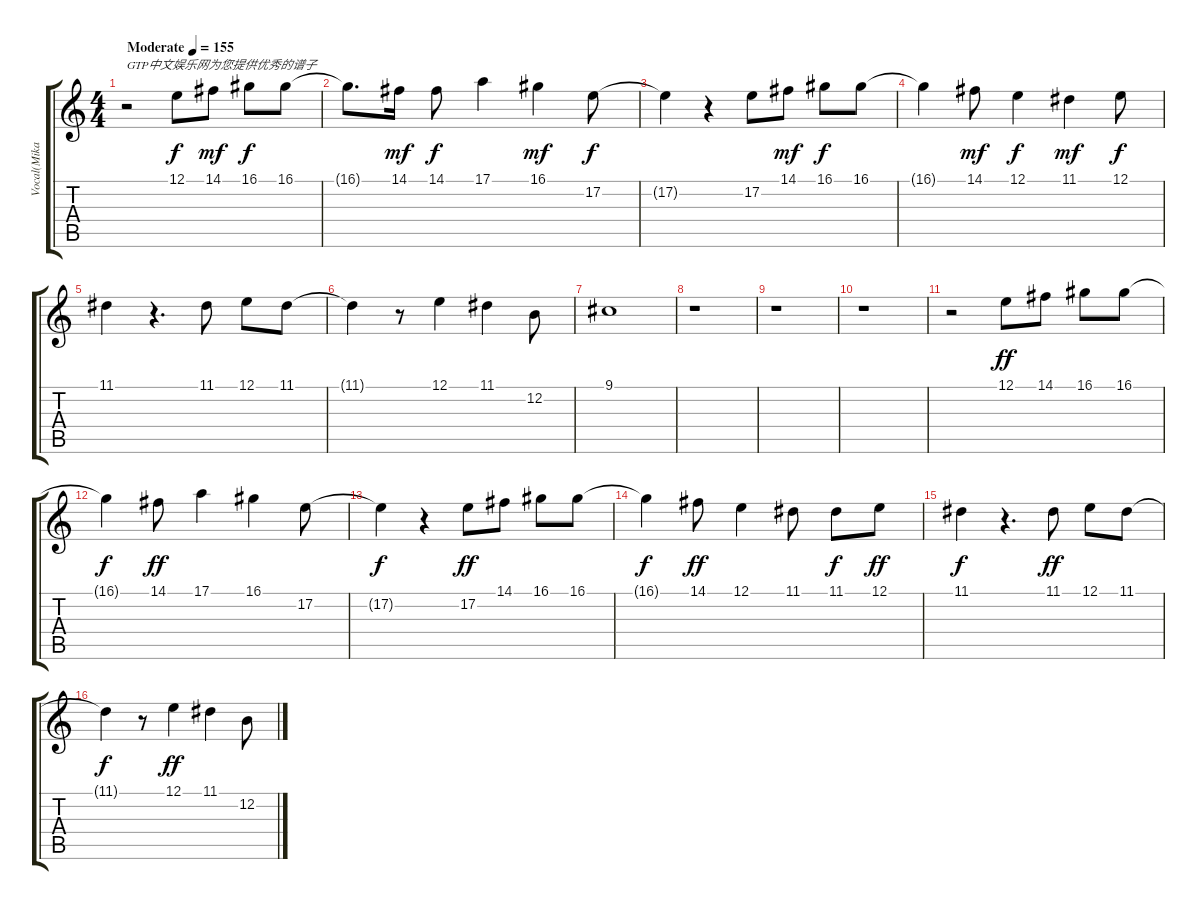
\track ("Vocal(Mika Nakashima)" "Vocal(Mika") {instrument panflute}
\staff {score tabs}
\tuning (E4 B3 G3 D3 A2 E2) {hide}
\ts (4 4)
\tempo (155 "Moderate")
\clef g2
\ks c
r.2{txt "GTP中文娱乐网为您提供优秀的谱子" dy f instrument panflute} 12.1.8 14.1.8{dy mf} 16.1.8{dy f} 16.1.8 |
16.1{t}.8{d} 14.1.16{dy mf} 14.1.8{dy f} 17.1.4 16.1.4{dy mf} 17.2.8{dy f} |
17.2{t}.4 r.4 17.2.8 14.1.8{dy mf} 16.1.8{dy f} 16.1.8 |
16.1{t}.4 14.1.8{dy mf} 12.1.4{dy f} 11.1.4{dy mf} 12.1.8{dy f} |
11.1.4 r.4{d} 11.1.8 12.1.8 11.1.8 |
11.1{t}.4 r.8 12.1.4 11.1.4 12.2.8 |
9.1.1 |
r.1 |
r.1 |
r.1 |
r.2 12.1.8{dy ff} 14.1.8 16.1.8 16.1.8 |
16.1{t}.4{dy f} 14.1.8{dy ff} 17.1.4 16.1.4 17.2.8 |
17.2{t}.4{dy f} r.4 17.2.8{dy ff} 14.1.8 16.1.8 16.1.8 |
16.1{t}.4{dy f} 14.1.8{dy ff} 12.1.4 11.1.8 11.1.8{dy f} 12.1.8{dy ff} |
11.1.4{dy f} r.4{d} 11.1.8{dy ff} 12.1.8 11.1.8 |
11.1{t}.4{dy f} r.8 12.1.4{dy ff} 11.1.4 12.2.8
